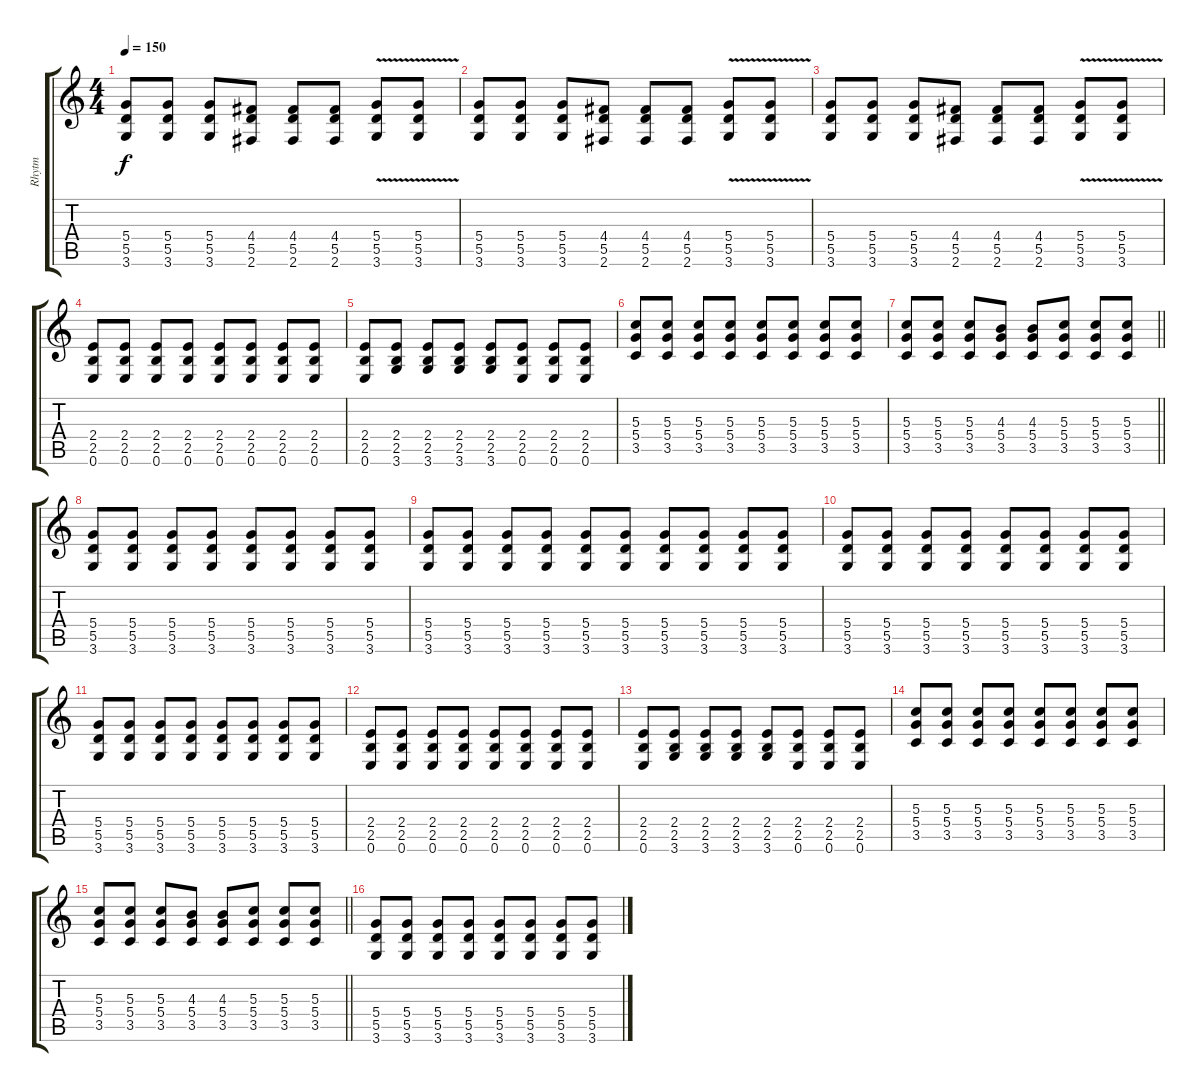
\track ("Rhytm" "Rhytm") {instrument acousticguitarsteel}
\staff {score tabs}
\tuning (E4 B3 G3 D3 A2 E2) {hide}
\ts (4 4)
\tempo 150
\clef g2
\ks c
(5.4 5.5 3.6).8{dy f} (5.4 5.5 3.6).8 (5.4 5.5 3.6).8 (4.4 5.5 2.6).8 (4.4 5.5 2.6).8 (4.4 5.5 2.6).8 (5.4 5.5 3.6{v}).8 (5.4 5.5 3.6{v}).8 |
(5.4 5.5 3.6).8 (5.4 5.5 3.6).8 (5.4 5.5 3.6).8 (4.4 5.5 2.6).8 (4.4 5.5 2.6).8 (4.4 5.5 2.6).8 (5.4 5.5 3.6{v}).8 (5.4 5.5 3.6{v}).8 |
(5.4 5.5 3.6).8 (5.4 5.5 3.6).8 (5.4 5.5 3.6).8 (4.4 5.5 2.6).8 (4.4 5.5 2.6).8 (4.4 5.5 2.6).8 (5.4 5.5 3.6{v}).8 (5.4 5.5 3.6{v}).8 |
(2.4 2.5 0.6).8 (2.4 2.5 0.6).8 (2.4 2.5 0.6).8 (2.4 2.5 0.6).8 (2.4 2.5 0.6).8 (2.4 2.5 0.6).8 (2.4 2.5 0.6).8 (2.4 2.5 0.6).8 |
(2.4 2.5 0.6).8 (2.4 2.5 3.6).8 (2.4 2.5 3.6).8 (2.4 2.5 3.6).8 (2.4 2.5 3.6).8 (2.4 2.5 0.6).8 (2.4 2.5 0.6).8 (2.4 2.5 0.6).8 |
(5.3 5.4 3.5).8 (5.3 5.4 3.5).8 (5.3 5.4 3.5).8 (5.3 5.4 3.5).8 (5.3 5.4 3.5).8 (5.3 5.4 3.5).8 (5.3 5.4 3.5).8 (5.3 5.4 3.5).8 |
\barLineRight lightlight
(5.3 5.4 3.5).8 (5.3 5.4 3.5).8 (5.3 5.4 3.5).8 (4.3 5.4 3.5).8 (4.3 5.4 3.5).8 (5.3 5.4 3.5).8 (5.3 5.4 3.5).8 (5.3 5.4 3.5).8 |
(5.4 5.5 3.6).8 (5.4 5.5 3.6).8 (5.4 5.5 3.6).8 (5.4 5.5 3.6).8 (5.4 5.5 3.6).8 (5.4 5.5 3.6).8 (5.4 5.5 3.6).8 (5.4 5.5 3.6).8 |
(5.4 5.5 3.6).8 (5.4 5.5 3.6).8 (5.4 5.5 3.6).8 (5.4 5.5 3.6).8 (5.4 5.5 3.6).8 (5.4 5.5 3.6).8 (5.4 5.5 3.6).8 (5.4 5.5 3.6).8 (5.4 5.5 3.6).8 (5.4 5.5 3.6).8 |
(5.4 5.5 3.6).8 (5.4 5.5 3.6).8 (5.4 5.5 3.6).8 (5.4 5.5 3.6).8 (5.4 5.5 3.6).8 (5.4 5.5 3.6).8 (5.4 5.5 3.6).8 (5.4 5.5 3.6).8 |
(5.4 5.5 3.6).8 (5.4 5.5 3.6).8 (5.4 5.5 3.6).8 (5.4 5.5 3.6).8 (5.4 5.5 3.6).8 (5.4 5.5 3.6).8 (5.4 5.5 3.6).8 (5.4 5.5 3.6).8 |
(2.4 2.5 0.6).8 (2.4 2.5 0.6).8 (2.4 2.5 0.6).8 (2.4 2.5 0.6).8 (2.4 2.5 0.6).8 (2.4 2.5 0.6).8 (2.4 2.5 0.6).8 (2.4 2.5 0.6).8 |
(2.4 2.5 0.6).8 (2.4 2.5 3.6).8 (2.4 2.5 3.6).8 (2.4 2.5 3.6).8 (2.4 2.5 3.6).8 (2.4 2.5 0.6).8 (2.4 2.5 0.6).8 (2.4 2.5 0.6).8 |
(5.3 5.4 3.5).8 (5.3 5.4 3.5).8 (5.3 5.4 3.5).8 (5.3 5.4 3.5).8 (5.3 5.4 3.5).8 (5.3 5.4 3.5).8 (5.3 5.4 3.5).8 (5.3 5.4 3.5).8 |
\barLineRight lightlight
(5.3 5.4 3.5).8 (5.3 5.4 3.5).8 (5.3 5.4 3.5).8 (4.3 5.4 3.5).8 (4.3 5.4 3.5).8 (5.3 5.4 3.5).8 (5.3 5.4 3.5).8 (5.3 5.4 3.5).8 |
(5.4 5.5 3.6).8 (5.4 5.5 3.6).8 (5.4 5.5 3.6).8 (5.4 5.5 3.6).8 (5.4 5.5 3.6).8 (5.4 5.5 3.6).8 (5.4 5.5 3.6).8 (5.4 5.5 3.6).8
